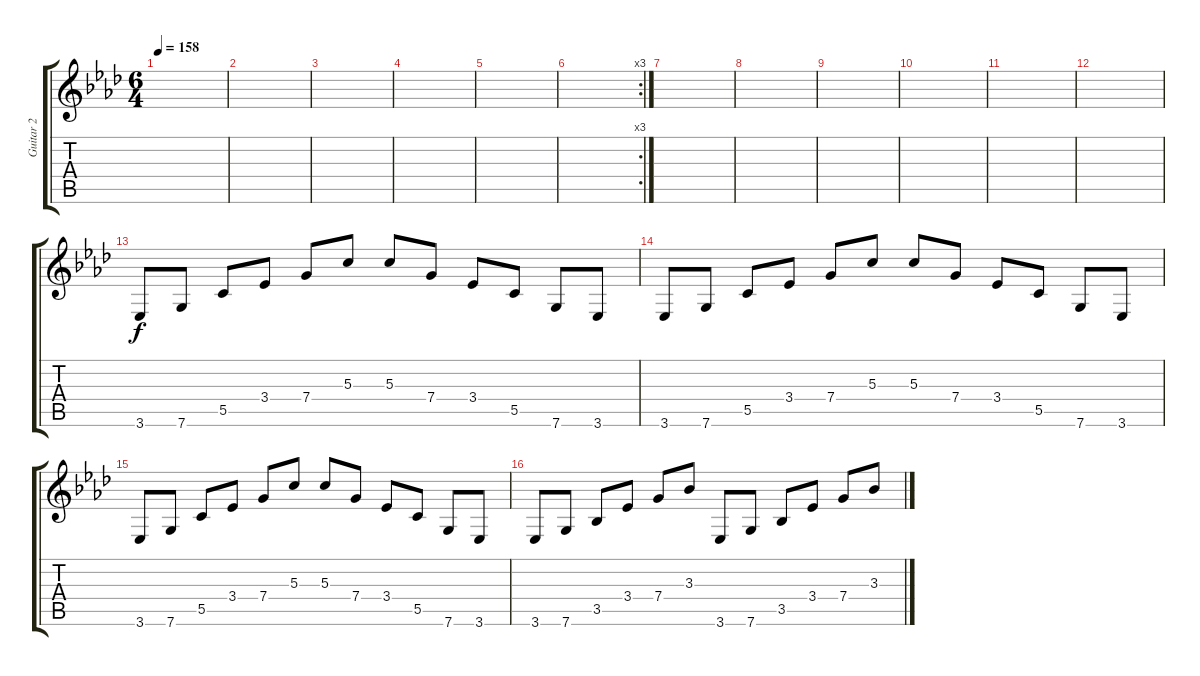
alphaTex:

\track ("Guitar 2" "Guitar 2") {instrument overdrivenguitar}
\staff {score tabs}
\tuning (E4 C4 G3 C3 G2 C2) {hide}
\ts (6 4)
\tempo 158
\clef g2
\ks ab
|
|
|
|
|
\rc 3
|
|
|
|
|
|
|
3.6.8 7.6.8 5.5.8 3.4.8 7.4.8 5.3.8 5.3.8 7.4.8 3.4.8 5.5.8 7.6.8 3.6.8 |
3.6.8 7.6.8 5.5.8 3.4.8 7.4.8 5.3.8 5.3.8 7.4.8 3.4.8 5.5.8 7.6.8 3.6.8 |
3.6.8 7.6.8 5.5.8 3.4.8 7.4.8 5.3.8 5.3.8 7.4.8 3.4.8 5.5.8 7.6.8 3.6.8 |
3.6.8 7.6.8 3.5.8 3.4.8 7.4.8 3.3.8 3.6.8 7.6.8 3.5.8 3.4.8 7.4.8 3.3.8
